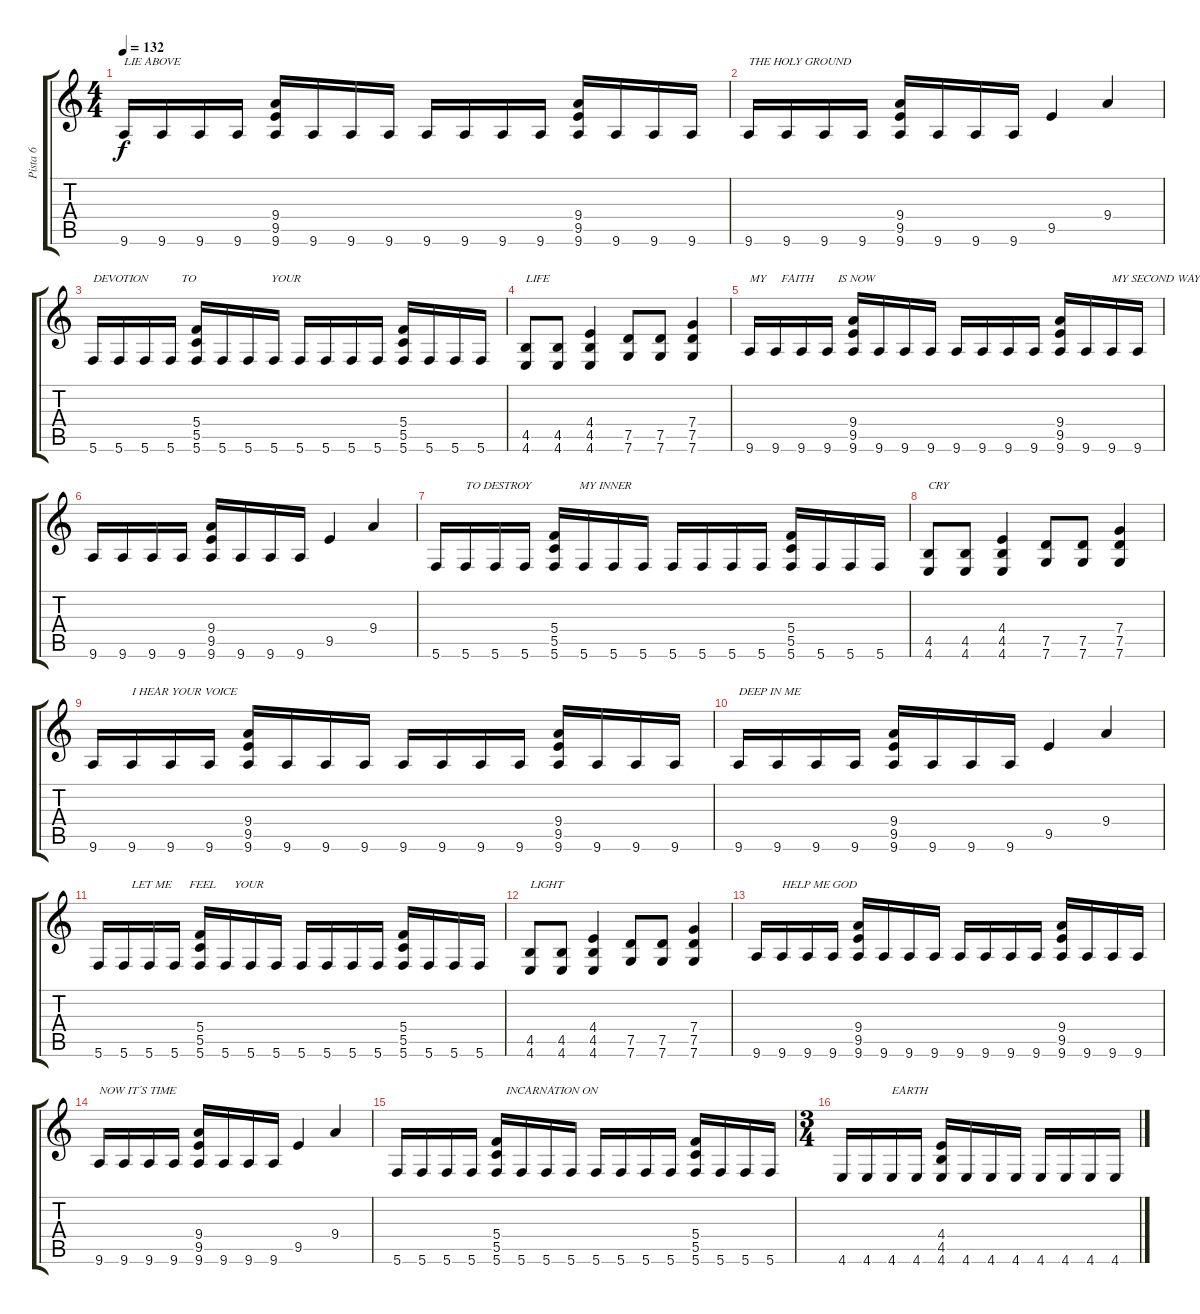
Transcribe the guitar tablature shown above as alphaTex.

\track ("Pista 6" "Pista 6") {instrument distortionguitar}
\staff {score tabs}
\tuning (D4 A3 F3 C3 G2 C2) {hide}
\ts (4 4)
\tempo 132
\clef g2
\ks c
9.6.16{txt "LIE ABOVE" dy f} 9.6.16 9.6.16 9.6.16 (9.4 9.5 9.6).16 9.6.16 9.6.16 9.6.16 9.6.16 9.6.16 9.6.16 9.6.16 (9.4 9.5 9.6).16 9.6.16 9.6.16 9.6.16 |
9.6.16{txt "THE HOLY GROUND"} 9.6.16 9.6.16 9.6.16 (9.4 9.5 9.6).16 9.6.16 9.6.16 9.6.16 9.5.4 9.4.4 |
5.6.16{txt "DEVOTION           TO                         YOUR"} 5.6.16 5.6.16 5.6.16 (5.4 5.5 5.6).16 5.6.16 5.6.16 5.6.16 5.6.16 5.6.16 5.6.16 5.6.16 (5.4 5.5 5.6).16 5.6.16 5.6.16 5.6.16 |
(4.5 4.6).8{txt "LIFE"} (4.5 4.6).8 (4.4 4.5 4.6).4 (7.5 7.6).8 (7.5 7.6).8 (7.4 7.5 7.6).4 |
9.6.16{txt "MY     FAITH        IS NOW"} 9.6.16 9.6.16 9.6.16 (9.4 9.5 9.6).16 9.6.16 9.6.16 9.6.16 9.6.16 9.6.16 9.6.16 9.6.16 (9.4 9.5 9.6).16 9.6.16 9.6.16{txt "MY SECOND WAY"} 9.6.16 |
9.6.16 9.6.16 9.6.16 9.6.16 (9.4 9.5 9.6).16 9.6.16 9.6.16 9.6.16 9.5.4 9.4.4 |
5.6.16 5.6.16{txt "TO DESTROY                MY INNER"} 5.6.16 5.6.16 (5.4 5.5 5.6).16 5.6.16 5.6.16 5.6.16 5.6.16 5.6.16 5.6.16 5.6.16 (5.4 5.5 5.6).16 5.6.16 5.6.16 5.6.16 |
(4.5 4.6).8{txt "CRY"} (4.5 4.6).8 (4.4 4.5 4.6).4 (7.5 7.6).8 (7.5 7.6).8 (7.4 7.5 7.6).4 |
9.6.16 9.6.16{txt "I HEAR YOUR VOICE"} 9.6.16 9.6.16 (9.4 9.5 9.6).16 9.6.16 9.6.16 9.6.16 9.6.16 9.6.16 9.6.16 9.6.16 (9.4 9.5 9.6).16 9.6.16 9.6.16 9.6.16 |
9.6.16{txt "DEEP IN ME"} 9.6.16 9.6.16 9.6.16 (9.4 9.5 9.6).16 9.6.16 9.6.16 9.6.16 9.5.4 9.4.4 |
5.6.16{txt "           LET ME      FEEL      YOUR"} 5.6.16 5.6.16 5.6.16 (5.4 5.5 5.6).16 5.6.16 5.6.16 5.6.16 5.6.16 5.6.16 5.6.16 5.6.16 (5.4 5.5 5.6).16 5.6.16 5.6.16 5.6.16 |
(4.5 4.6).8{txt "LIGHT"} (4.5 4.6).8 (4.4 4.5 4.6).4 (7.5 7.6).8 (7.5 7.6).8 (7.4 7.5 7.6).4 |
9.6.16 9.6.16{txt "HELP ME GOD"} 9.6.16 9.6.16 (9.4 9.5 9.6).16 9.6.16 9.6.16 9.6.16 9.6.16 9.6.16 9.6.16 9.6.16 (9.4 9.5 9.6).16 9.6.16 9.6.16 9.6.16 |
9.6.16{txt "NOW IT´S TIME"} 9.6.16 9.6.16 9.6.16 (9.4 9.5 9.6).16 9.6.16 9.6.16 9.6.16 9.5.4 9.4.4 |
5.6.16 5.6.16{txt "                            INCARNATION ON"} 5.6.16 5.6.16 (5.4 5.5 5.6).16 5.6.16 5.6.16 5.6.16 5.6.16 5.6.16 5.6.16 5.6.16 (5.4 5.5 5.6).16 5.6.16 5.6.16 5.6.16 |
\ts (3 4)
4.6.16 4.6.16 4.6.16{txt "EARTH"} 4.6.16 (4.4 4.5 4.6).16 4.6.16 4.6.16 4.6.16 4.6.16 4.6.16 4.6.16 4.6.16
